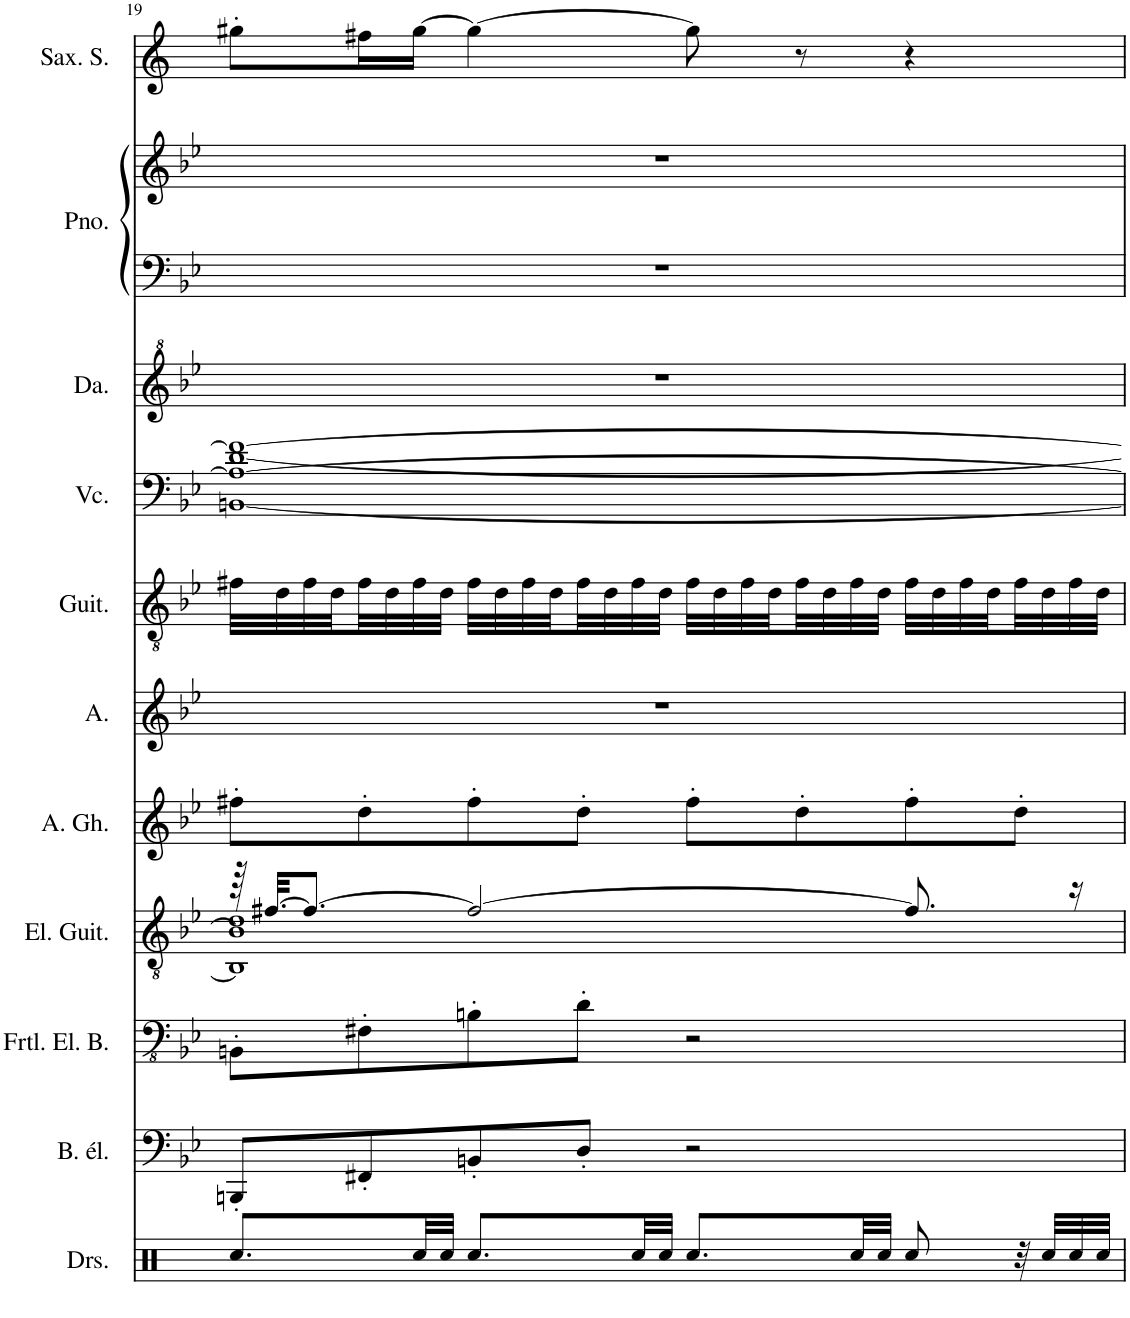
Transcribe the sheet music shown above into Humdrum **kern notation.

**kern	**kern	**kern	**kern	**kern	**kern	**kern	**kern	**kern	**kern	**kern	**kern
*part11	*part10	*part9	*part8	*part7	*part6	*part5	*part4	*part3	*part2	*part2	*part1
*staff12	*staff11	*staff10	*staff9	*staff8	*staff7	*staff6	*staff5	*staff4	*staff3	*staff2	*staff1
*I"Set de batterie	*I"Basse électrique à 5 cordes	*I"Fretless Electric Bass	*I"Electric Guitar	*I"Alto Gemshorn	*I"Chant Alto	*I"Acoustic Guitar	*I"Violoncello	*I"Danso	*I"Piano	*	*I"Saxophone soprano
*	*I'B. él.	*I'Frtl. El. B.	*I'El. Guit.	*I'A. Gh.	*I'A.	*I'Guit.	*I'Vc.	*I'Da.	*I'Pno.	*	*I'Sax. S.
!!LO:PB:g=z
*clefX	*clefF4	*clefFv4	*clefGv2	*clefG2	*clefG2	*clefGv2	*clefF4	*clefG^2	*clefF4	*clefG2	*clefG2
*	*Trd7c12	*	*	*	*	*	*	*	*	*	*Trd1c2
*k[]	*k[b-e-]	*k[b-e-]	*k[b-e-]	*k[b-e-]	*k[b-e-]	*k[b-e-]	*k[b-e-]	*k[b-e-]	*k[b-e-]	*k[b-e-]	*k[]
*M4/4	*M4/4	*M4/4	*M4/4	*M4/4	*M4/4	*M4/4	*M4/4	*M4/4	*M4/4	*M4/4	*M4/4
=19	=19	=19	=19	=19	=19	=19	=19	=19	=19	=19	=19
*	*	*	*^	*	*	*	*^	*	*	*	*
*	*	*	*	*^	*	*	*	*	*	*	*	*	*
*	*	*	*	*	*^	*	*	*	*	*	*	*	*	*
8.Rcc/L	8BBBn'/L	8BBBn'\L	64r	1d	1B]	1BB]	8ff#X'\L	1r	32f#X\LLL	1A_ 1f#_	[1BBn [1d	1r	1r	1r	8gg#X'\L
.	.	.	[32.f#X/KKL	.	.	.	.	.	.	.	.	.	.	.	.
.	.	.	.	.	.	.	.	.	32d\	.	.	.	.	.	.
.	.	.	8.f#/J_	.	.	.	.	.	32f#\	.	.	.	.	.	.
.	.	.	.	.	.	.	.	.	32d\	.	.	.	.	.	.
.	8FF#X'/	8FF#X'\	.	.	.	.	8dd'\	.	32f#\	.	.	.	.	.	16ff#X\L
.	.	.	.	.	.	.	.	.	32d\	.	.	.	.	.	.
32Rcc/LL	.	.	.	.	.	.	.	.	32f#\	.	.	.	.	.	[16gg#\JJ
32Rcc/JJJ	.	.	.	.	.	.	.	.	32d\JJJ	.	.	.	.	.	.
8.Rcc/L	8BBn'/	8BBn'\	2f#/_	.	.	.	8ff#'\	.	32f#\LLL	.	.	.	.	.	4gg#\_
.	.	.	.	.	.	.	.	.	32d\	.	.	.	.	.	.
.	.	.	.	.	.	.	.	.	32f#\	.	.	.	.	.	.
.	.	.	.	.	.	.	.	.	32d\	.	.	.	.	.	.
.	8D'/J	8D'\J	.	.	.	.	8dd'\J	.	32f#\	.	.	.	.	.	.
.	.	.	.	.	.	.	.	.	32d\	.	.	.	.	.	.
32Rcc/LL	.	.	.	.	.	.	.	.	32f#\	.	.	.	.	.	.
32Rcc/JJJ	.	.	.	.	.	.	.	.	32d\JJJ	.	.	.	.	.	.
8.Rcc/L	2r	2r	.	.	.	.	8ff#'\L	.	32f#\LLL	.	.	.	.	.	8gg#\]
.	.	.	.	.	.	.	.	.	32d\	.	.	.	.	.	.
.	.	.	.	.	.	.	.	.	32f#\	.	.	.	.	.	.
.	.	.	.	.	.	.	.	.	32d\	.	.	.	.	.	.
.	.	.	.	.	.	.	8dd'\	.	32f#\	.	.	.	.	.	8r
.	.	.	.	.	.	.	.	.	32d\	.	.	.	.	.	.
32Rcc/LL	.	.	.	.	.	.	.	.	32f#\	.	.	.	.	.	.
32Rcc/JJJ	.	.	.	.	.	.	.	.	32d\JJJ	.	.	.	.	.	.
8Rcc/	.	.	8.f#/]	.	.	.	8ff#'\	.	32f#\LLL	.	.	.	.	.	4r
.	.	.	.	.	.	.	.	.	32d\	.	.	.	.	.	.
.	.	.	.	.	.	.	.	.	32f#\	.	.	.	.	.	.
.	.	.	.	.	.	.	.	.	32d\	.	.	.	.	.	.
32r	.	.	.	.	.	.	8dd'\J	.	32f#\	.	.	.	.	.	.
32Rcc/LLL	.	.	.	.	.	.	.	.	32d\	.	.	.	.	.	.
32Rcc/	.	.	16r	.	.	.	.	.	32f#\	.	.	.	.	.	.
32Rcc/JJJ	.	.	.	.	.	.	.	.	32d\JJJ	.	.	.	.	.	.
*	*	*	*v	*v	*v	*v	*	*	*	*v	*v	*	*	*	*
=	=	=	=	=	=	=	=	=	=	=	=
*-	*-	*-	*-	*-	*-	*-	*-	*-	*-	*-	*-
